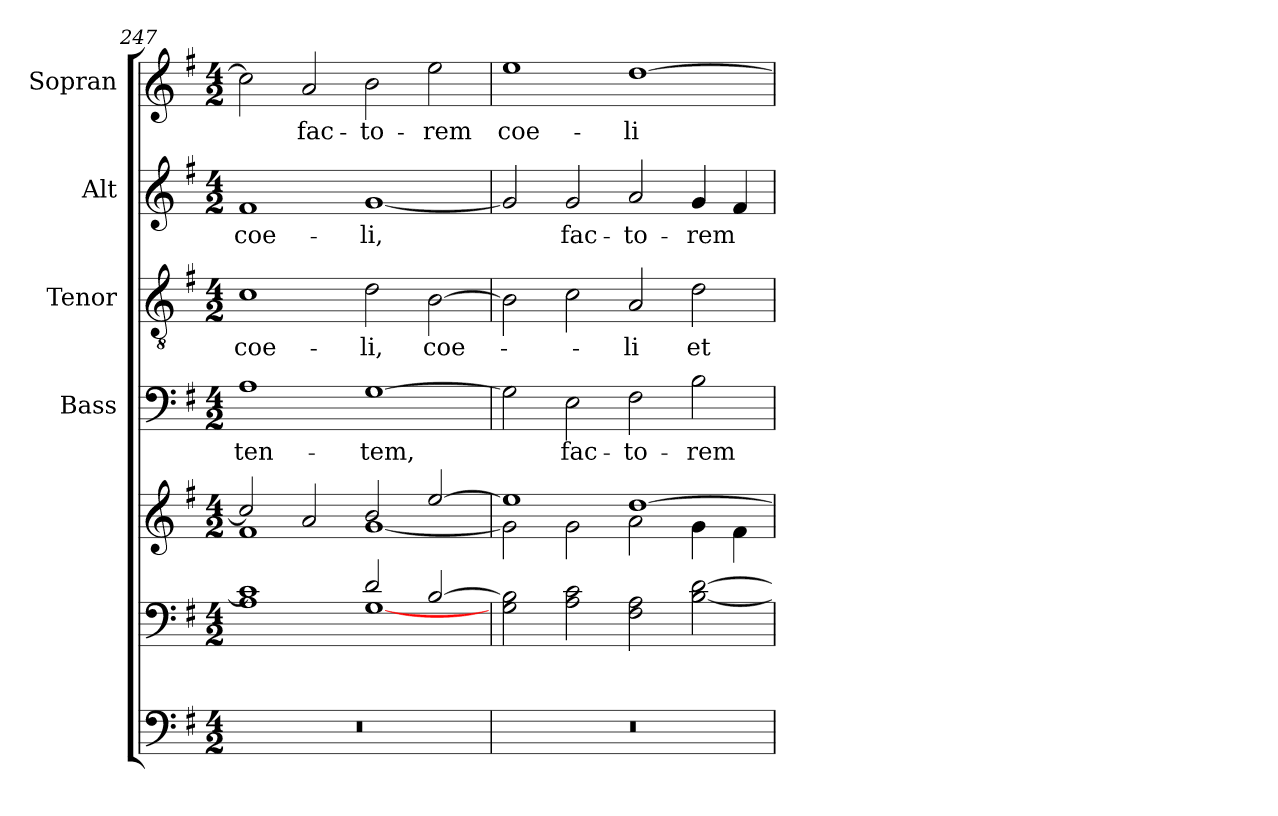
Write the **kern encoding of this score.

**kern	**kern	**kern	**kern	**text	**kern	**text	**kern	**text	**kern	**text
*part6	*part5	*part5	*part4	*part4	*part3	*part3	*part2	*part2	*part1	*part1
*staff7	*staff6	*staff5	*staff4	*staff4	*staff3	*staff3	*staff2	*staff2	*staff1	*staff1
*	*	*	*I"Bass	*	*I"Tenor	*	*I"Alt	*	*I"Sopran	*
*	*	*	*I'B.	*	*I'T.	*	*I'A.	*	*I'S.	*
*clefF4	*clefF4	*clefG2	*clefF4	*	*clefGv2	*	*clefG2	*	*clefG2	*
*k[f#]	*k[f#]	*k[f#]	*k[f#]	*	*k[f#]	*	*k[f#]	*	*k[f#]	*
*G:	*G:	*G:	*G:	*	*G:	*	*G:	*	*G:	*
*M4/2	*M4/2	*M4/2	*M4/2	*	*M4/2	*	*M4/2	*	*M4/2	*
=247	=247	=247	=247	=247	=247	=247	=247	=247	=247	=247
*	*^	*^	*	*	*	*	*	*	*	*
!	!	!	!	!	!	!LO:LY:b	!	!LO:LY:b	!	!LO:LY:b	!	!
0r	1c]	1A	2cc/]	1f#	1A	-ten-	1c	coe-	1f#	coe-	2cc\]	.
!	!	!	!	!	!	!	!	!	!	!	!	!LO:LY:b
.	.	.	2a/	.	.	.	.	.	.	.	2a/	fac-
!	!	!	!	!	!	!LO:LY:b	!	!LO:LY:b	!	!LO:LY:b	!	!LO:LY:b
.	2d/	[<1G	2b/	[<1g	[1G	-tem,	2d\	-li,	[1g	-li,	2b\	-to-
!	!	!	!	!	!	!	!	!LO:LY:b	!	!	!	!LO:LY:b
.	[>2B/	.	[>2ee/	.	.	.	[2B\	coe-	.	.	2ee\	-rem
*	*v	*v	*	*	*	*	*	*	*	*	*	*
=248	=248	=248	=248	=248	=248	=248	=248	=248	=248	=248	=248
!	!	!	!	!	!	!	!	!	!	!	!LO:LY:b
0r	2G\ 2B\]	1ee]	2g\]	2G\]	.	2B\]	.	2g/]	.	1ee	coe-
!	!	!	!	!	!LO:LY:b	!	!	!	!LO:LY:b	!	!
.	2A\ 2c\	.	2g\	2E\	fac-	2c\	.	2g/	fac-	.	.
!	!	!	!	!	!LO:LY:b	!	!LO:LY:b	!	!LO:LY:b	!	!LO:LY:b
.	2F#\ 2A\	[>1dd	2a\	2F#\	-to-	2A/	-li	2a/	-to-	[1dd	-li
!	!	!	!	!	!LO:LY:b	!	!LO:LY:b	!	!LO:LY:b	!	!
.	[2B\ [2d\	.	4g\	2B\	-rem	2d\	et	4g/	-rem	.	.
.	.	.	4f#\	.	.	.	.	4f#/	.	.	.
*	*	*v	*v	*	*	*	*	*	*	*	*
=	=	=	=	=	=	=	=	=	=	=
*-	*-	*-	*-	*-	*-	*-	*-	*-	*-	*-
